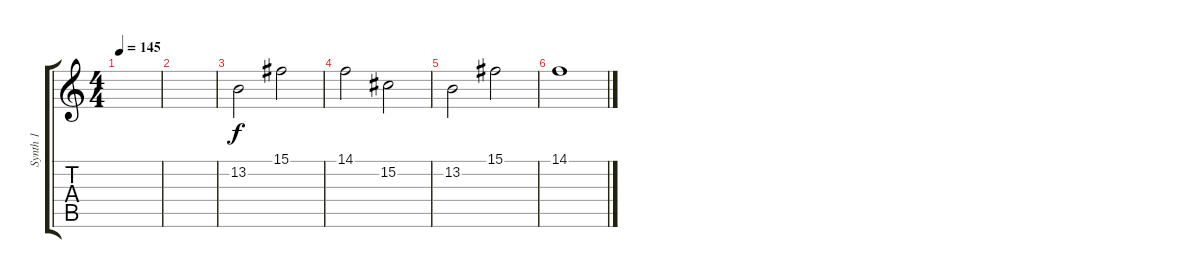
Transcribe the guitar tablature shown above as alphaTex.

\track ("Synth 1" "Synth 1") {instrument fx3crystal}
\staff {score tabs}
\tuning (Eb4 Bb3 Gb3 Db3 Ab2 Eb2) {hide}
\ts (4 4)
\tempo 145
\clef g2
\ks c
|
|
13.2.2 15.1.2 |
14.1.2 15.2.2 |
13.2.2 15.1.2 |
14.1.1
